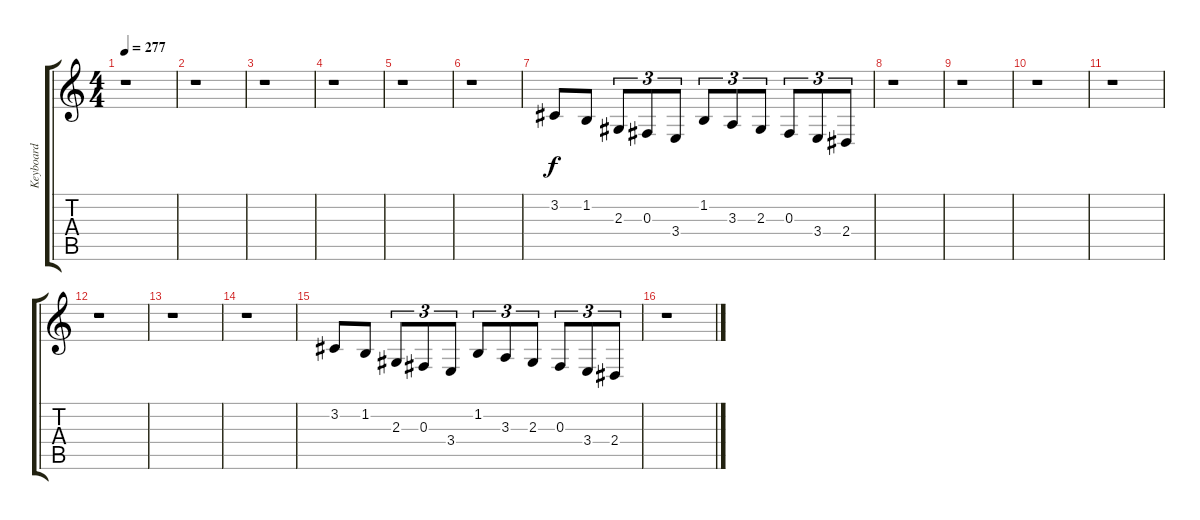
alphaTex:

\track ("Keyboard" "Keyboard") {instrument lead2sawtooth}
\staff {score tabs}
\tuning (Eb4 Bb3 Gb3 Db3 Ab2 Eb2) {hide}
\ts (4 4)
\tempo 277
\clef g2
\ks c
r.1{dy f} |
r.1 |
r.1 |
r.1 |
r.1 |
r.1 |
3.2.8 1.2.8 2.3.8{tu (3 2)} 0.3.8{tu (3 2)} 3.4.8{tu (3 2)} 1.2.8{tu (3 2)} 3.3.8{tu (3 2)} 2.3.8{tu (3 2)} 0.3.8{tu (3 2)} 3.4.8{tu (3 2)} 2.4.8{tu (3 2)} |
r.1 |
r.1 |
r.1 |
r.1 |
r.1 |
r.1 |
r.1 |
3.2.8 1.2.8 2.3.8{tu (3 2)} 0.3.8{tu (3 2)} 3.4.8{tu (3 2)} 1.2.8{tu (3 2)} 3.3.8{tu (3 2)} 2.3.8{tu (3 2)} 0.3.8{tu (3 2)} 3.4.8{tu (3 2)} 2.4.8{tu (3 2)} |
r.1
